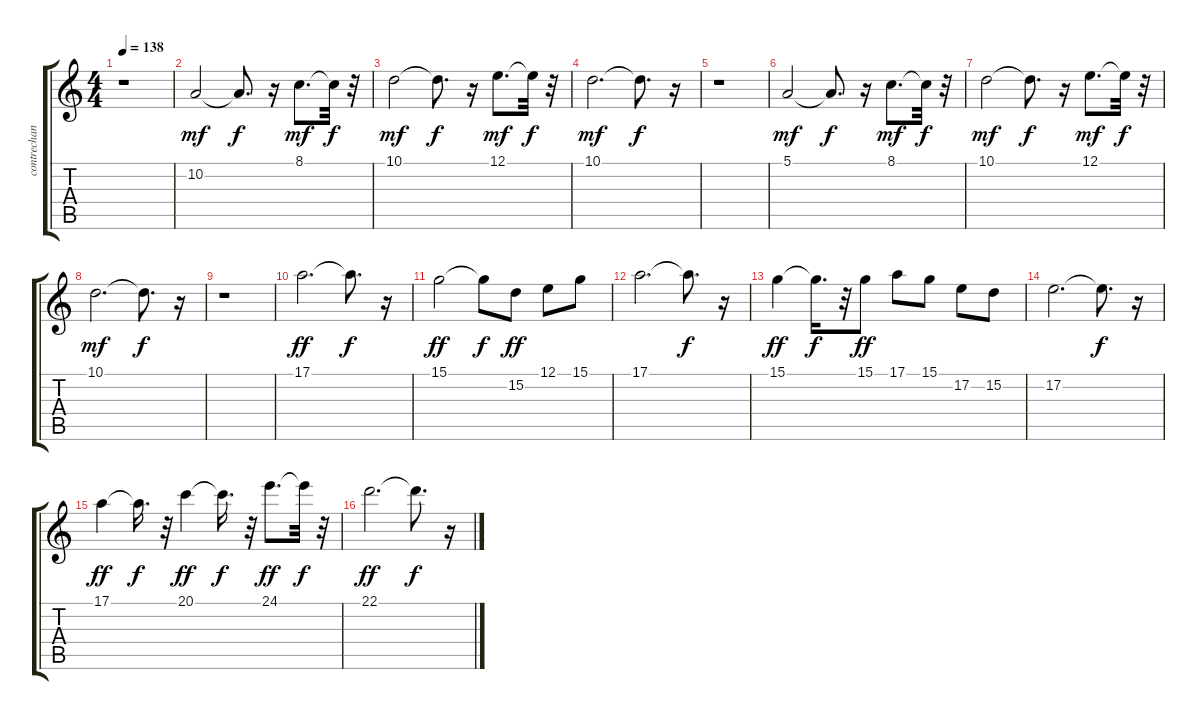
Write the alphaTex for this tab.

\track ("contrechant" "contrechan") {instrument synthvoice}
\staff {score tabs}
\tuning (E4 B3 G3 D3 A2 E2) {hide}
\ts (4 4)
\tempo 138
\clef g2
\ks c
r.1{dy mf instrument synthvoice} |
10.2.2 10.2{t}.8{d dy f} r.16 8.1.8{d dy mf} 8.1{t}.32{dy f} r.32 |
10.1.2{dy mf} 10.1{t}.8{d dy f} r.16 12.1.8{d dy mf} 12.1{t}.32{dy f} r.32 |
10.1.2{d dy mf} 10.1{t}.8{d dy f} r.16 |
r.1 |
5.1.2{dy mf} 5.1{t}.8{d dy f} r.16 8.1.8{d dy mf} 8.1{t}.32{dy f} r.32 |
10.1.2{dy mf} 10.1{t}.8{d dy f} r.16 12.1.8{d dy mf} 12.1{t}.32{dy f} r.32 |
10.1.2{d dy mf} 10.1{t}.8{d dy f} r.16 |
r.1 |
17.1.2{d dy ff} 17.1{t}.8{d dy f} r.16 |
15.1.2{dy ff} 15.1{t}.8{dy f} 15.2.8{dy ff} 12.1.8 15.1.8 |
17.1.2{d} 17.1{t}.8{d dy f} r.16 |
15.1.4{dy ff} 15.1{t}.16{d dy f} r.32 15.1.8{dy ff} 17.1.8 15.1.8 17.2.8 15.2.8 |
17.2.2{d} 17.2{t}.8{d dy f} r.16 |
17.1.4{dy ff} 17.1{t}.16{d dy f} r.32 20.1.4{dy ff} 20.1{t}.16{d dy f} r.32 24.1.8{d dy ff} 24.1{t}.32{dy f} r.32 |
22.1.2{d dy ff} 22.1{t}.8{d dy f} r.16
